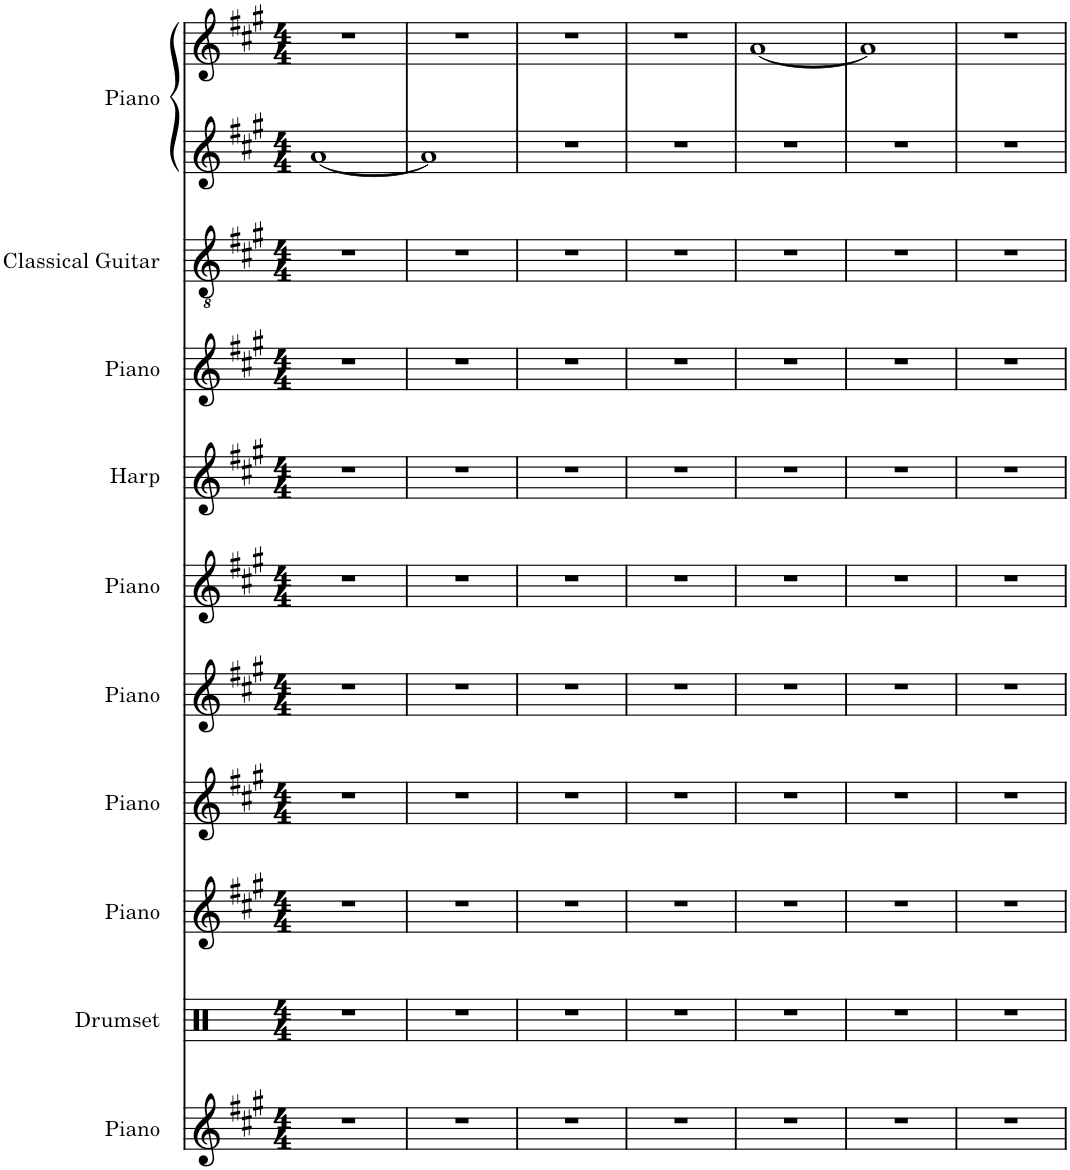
**kern	**kern	**kern	**kern	**kern	**kern	**kern	**kern	**kern	**kern	**kern
*part10	*part9	*part8	*part7	*part6	*part5	*part4	*part3	*part2	*part1	*part1
*staff11	*staff10	*staff9	*staff8	*staff7	*staff6	*staff5	*staff4	*staff3	*staff2	*staff1
*I"Piano	*I"Drumset	*I"Piano	*I"Piano	*I"Piano	*I"Piano	*I"Harp	*I"Piano	*I"Classical Guitar	*I"Piano	*
*I'Pno.	*I'D. Set	*I'Pno.	*I'Pno.	*I'Pno.	*I'Pno.	*I'Hrp.	*I'Pno.	*I'Guit.	*I'Pno.	*
*clefG2	*clefX	*clefG2	*clefG2	*clefG2	*clefG2	*clefG2	*clefG2	*clefGv2	*clefG2	*clefG2
*k[f#c#g#]	*k[]	*k[f#c#g#]	*k[f#c#g#]	*k[f#c#g#]	*k[f#c#g#]	*k[f#c#g#]	*k[f#c#g#]	*k[f#c#g#]	*k[f#c#g#]	*k[f#c#g#]
*M4/4	*M4/4	*M4/4	*M4/4	*M4/4	*M4/4	*M4/4	*M4/4	*M4/4	*M4/4	*M4/4
=1	=1	=1	=1	=1	=1	=1	=1	=1	=1	=1
1r	1r	1r	1r	1r	1r	1r	1r	1r	[1a	1r
=2	=2	=2	=2	=2	=2	=2	=2	=2	=2	=2
1r	1r	1r	1r	1r	1r	1r	1r	1r	1a]	1r
=3	=3	=3	=3	=3	=3	=3	=3	=3	=3	=3
1r	1r	1r	1r	1r	1r	1r	1r	1r	1r	1r
=4	=4	=4	=4	=4	=4	=4	=4	=4	=4	=4
1r	1r	1r	1r	1r	1r	1r	1r	1r	1r	1r
=5	=5	=5	=5	=5	=5	=5	=5	=5	=5	=5
1r	1r	1r	1r	1r	1r	1r	1r	1r	1r	[1a
=6	=6	=6	=6	=6	=6	=6	=6	=6	=6	=6
1r	1r	1r	1r	1r	1r	1r	1r	1r	1r	1a]
=7	=7	=7	=7	=7	=7	=7	=7	=7	=7	=7
1r	1r	1r	1r	1r	1r	1r	1r	1r	1r	1r
=	=	=	=	=	=	=	=	=	=	=
*-	*-	*-	*-	*-	*-	*-	*-	*-	*-	*-
